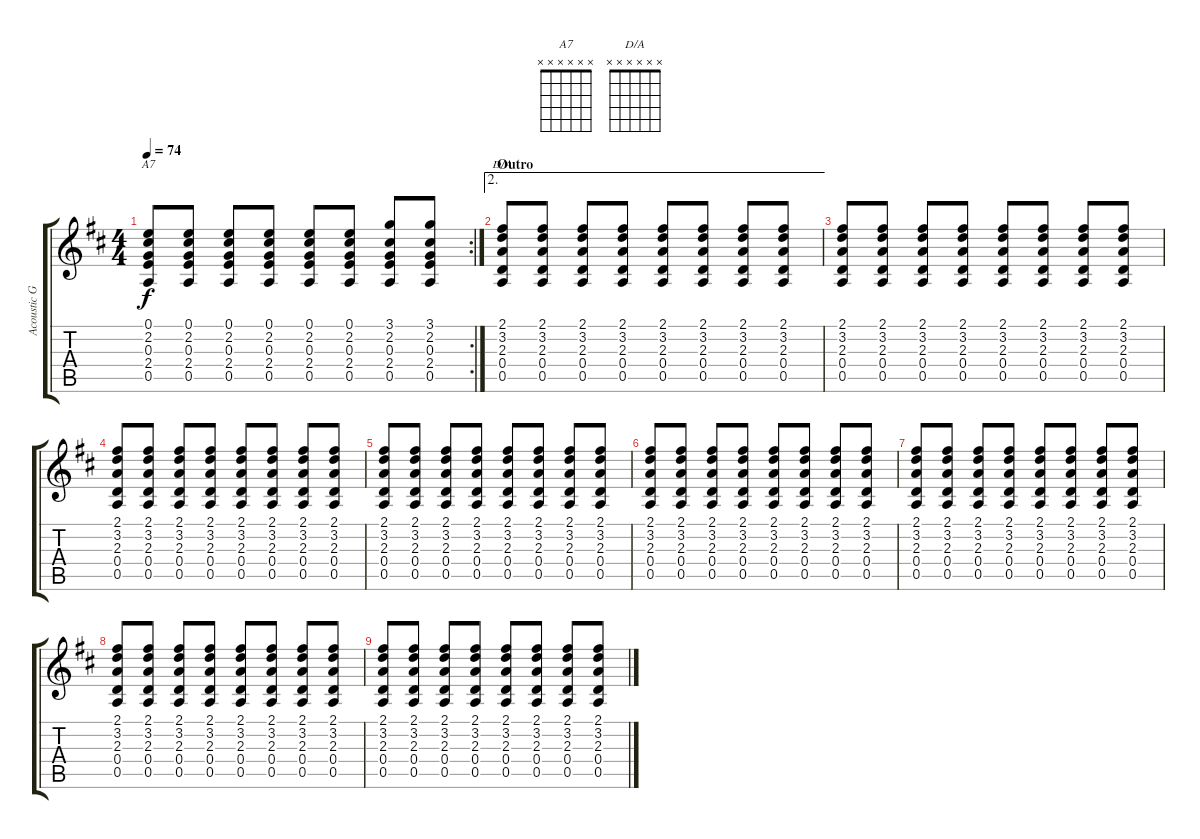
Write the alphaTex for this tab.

\track ("Acoustic Guitar" "Acoustic G") {instrument acousticguitarsteel}
\staff {score tabs}
\tuning (E4 B3 G3 D3 A2 E2) {hide}
\chord ("A7" x x x x x x)
\chord ("D/A" x x x x x x)
\rc 2
\ts (4 4)
\tempo 74
\clef g2
\ks d
(0.1 2.2 0.3 2.4 0.5).8{ch "A7" dy f} (0.1 2.2 0.3 2.4 0.5).8 (0.1 2.2 0.3 2.4 0.5).8 (0.1 2.2 0.3 2.4 0.5).8 (0.1 2.2 0.3 2.4 0.5).8 (0.1 2.2 0.3 2.4 0.5).8 (3.1 2.2 0.3 2.4 0.5).8 (3.1 2.2 0.3 2.4 0.5).8 |
\ae 2
\section ("" "Outro")
(2.1 3.2 2.3 0.4 0.5).8{ch "D/A"} (2.1 3.2 2.3 0.4 0.5).8 (2.1 3.2 2.3 0.4 0.5).8 (2.1 3.2 2.3 0.4 0.5).8 (2.1 3.2 2.3 0.4 0.5).8 (2.1 3.2 2.3 0.4 0.5).8 (2.1 3.2 2.3 0.4 0.5).8 (2.1 3.2 2.3 0.4 0.5).8 |
(2.1 3.2 2.3 0.4 0.5).8 (2.1 3.2 2.3 0.4 0.5).8 (2.1 3.2 2.3 0.4 0.5).8 (2.1 3.2 2.3 0.4 0.5).8 (2.1 3.2 2.3 0.4 0.5).8 (2.1 3.2 2.3 0.4 0.5).8 (2.1 3.2 2.3 0.4 0.5).8 (2.1 3.2 2.3 0.4 0.5).8 |
(2.1 3.2 2.3 0.4 0.5).8 (2.1 3.2 2.3 0.4 0.5).8 (2.1 3.2 2.3 0.4 0.5).8 (2.1 3.2 2.3 0.4 0.5).8 (2.1 3.2 2.3 0.4 0.5).8 (2.1 3.2 2.3 0.4 0.5).8 (2.1 3.2 2.3 0.4 0.5).8 (2.1 3.2 2.3 0.4 0.5).8 |
(2.1 3.2 2.3 0.4 0.5).8 (2.1 3.2 2.3 0.4 0.5).8 (2.1 3.2 2.3 0.4 0.5).8 (2.1 3.2 2.3 0.4 0.5).8 (2.1 3.2 2.3 0.4 0.5).8 (2.1 3.2 2.3 0.4 0.5).8 (2.1 3.2 2.3 0.4 0.5).8 (2.1 3.2 2.3 0.4 0.5).8 |
(2.1 3.2 2.3 0.4 0.5).8{volume 6} (2.1 3.2 2.3 0.4 0.5).8 (2.1 3.2 2.3 0.4 0.5).8 (2.1 3.2 2.3 0.4 0.5).8 (2.1 3.2 2.3 0.4 0.5).8 (2.1 3.2 2.3 0.4 0.5).8 (2.1 3.2 2.3 0.4 0.5).8 (2.1 3.2 2.3 0.4 0.5).8 |
(2.1 3.2 2.3 0.4 0.5).8 (2.1 3.2 2.3 0.4 0.5).8 (2.1 3.2 2.3 0.4 0.5).8 (2.1 3.2 2.3 0.4 0.5).8 (2.1 3.2 2.3 0.4 0.5).8 (2.1 3.2 2.3 0.4 0.5).8 (2.1 3.2 2.3 0.4 0.5).8 (2.1 3.2 2.3 0.4 0.5).8 |
(2.1 3.2 2.3 0.4 0.5).8 (2.1 3.2 2.3 0.4 0.5).8 (2.1 3.2 2.3 0.4 0.5).8 (2.1 3.2 2.3 0.4 0.5).8 (2.1 3.2 2.3 0.4 0.5).8 (2.1 3.2 2.3 0.4 0.5).8 (2.1 3.2 2.3 0.4 0.5).8 (2.1 3.2 2.3 0.4 0.5).8 |
(2.1 3.2 2.3 0.4 0.5).8{volume 0} (2.1 3.2 2.3 0.4 0.5).8 (2.1 3.2 2.3 0.4 0.5).8 (2.1 3.2 2.3 0.4 0.5).8 (2.1 3.2 2.3 0.4 0.5).8 (2.1 3.2 2.3 0.4 0.5).8 (2.1 3.2 2.3 0.4 0.5).8 (2.1 3.2 2.3 0.4 0.5).8
